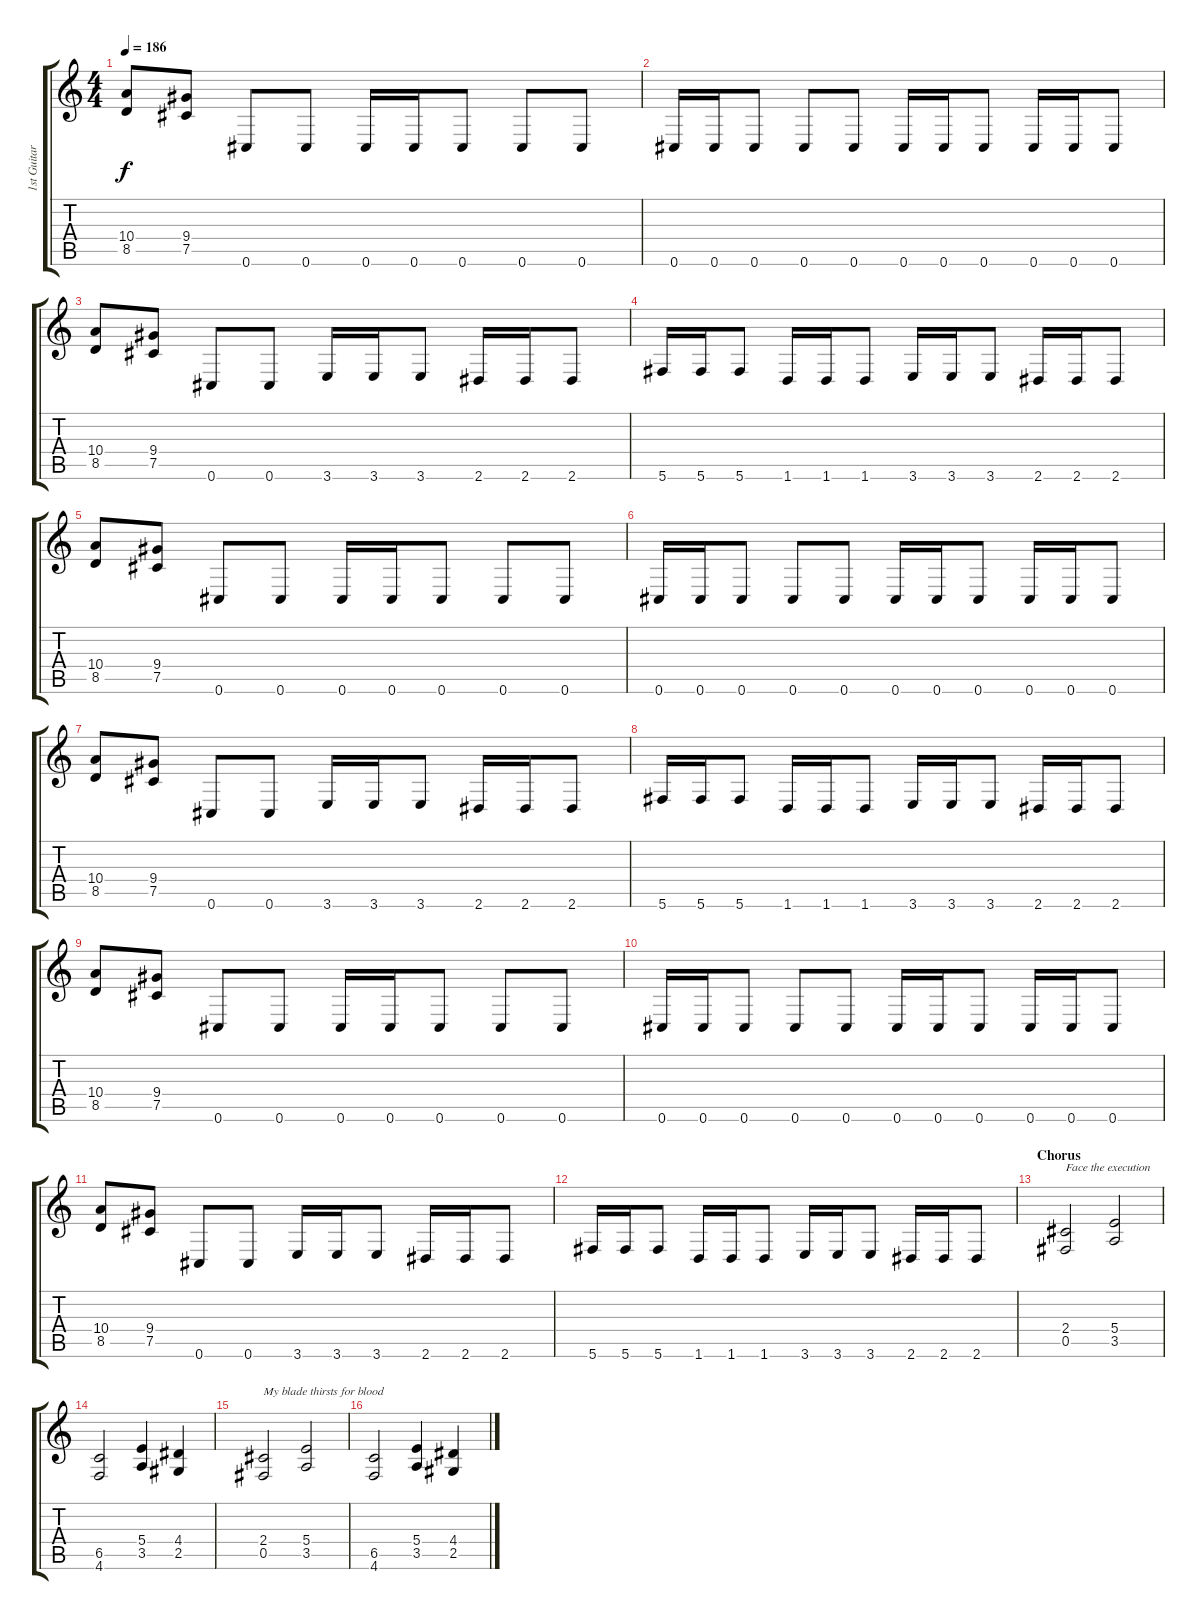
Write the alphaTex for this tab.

\track ("1st Guitar" "1st Guitar") {instrument distortionguitar}
\staff {score tabs}
\tuning (Db4 Ab3 E3 B2 Gb2 Db2) {hide}
\ts (4 4)
\tempo 186
\clef g2
\ks c
(10.4 8.5).8{dy f} (9.4 7.5).8 0.6.8 0.6.8 0.6.16 0.6.16 0.6.8 0.6.8 0.6.8 |
0.6.16 0.6.16 0.6.8 0.6.8 0.6.8 0.6.16 0.6.16 0.6.8 0.6.16 0.6.16 0.6.8 |
(10.4 8.5).8 (9.4 7.5).8 0.6.8 0.6.8 3.6.16 3.6.16 3.6.8 2.6.16 2.6.16 2.6.8 |
5.6.16 5.6.16 5.6.8 1.6.16 1.6.16 1.6.8 3.6.16 3.6.16 3.6.8 2.6.16 2.6.16 2.6.8 |
(10.4 8.5).8 (9.4 7.5).8 0.6.8 0.6.8 0.6.16 0.6.16 0.6.8 0.6.8 0.6.8 |
0.6.16 0.6.16 0.6.8 0.6.8 0.6.8 0.6.16 0.6.16 0.6.8 0.6.16 0.6.16 0.6.8 |
(10.4 8.5).8 (9.4 7.5).8 0.6.8 0.6.8 3.6.16 3.6.16 3.6.8 2.6.16 2.6.16 2.6.8 |
5.6.16 5.6.16 5.6.8 1.6.16 1.6.16 1.6.8 3.6.16 3.6.16 3.6.8 2.6.16 2.6.16 2.6.8 |
(10.4 8.5).8 (9.4 7.5).8 0.6.8 0.6.8 0.6.16 0.6.16 0.6.8 0.6.8 0.6.8 |
0.6.16 0.6.16 0.6.8 0.6.8 0.6.8 0.6.16 0.6.16 0.6.8 0.6.16 0.6.16 0.6.8 |
(10.4 8.5).8 (9.4 7.5).8 0.6.8 0.6.8 3.6.16 3.6.16 3.6.8 2.6.16 2.6.16 2.6.8 |
5.6.16 5.6.16 5.6.8 1.6.16 1.6.16 1.6.8 3.6.16 3.6.16 3.6.8 2.6.16 2.6.16 2.6.8 |
\section ("" "Chorus")
(2.4 0.5).2{txt "Face the execution"} (5.4 3.5).2 |
(6.5 4.6).2 (5.4 3.5).4 (4.4 2.5).4 |
(2.4 0.5).2{txt "My blade thirsts for blood"} (5.4 3.5).2 |
(6.5 4.6).2 (5.4 3.5).4 (4.4 2.5).4
